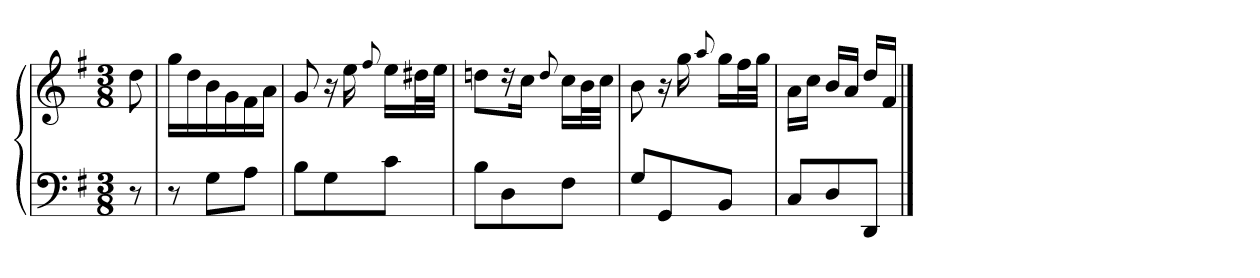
**kern	**kern
*part1	*part1
*staff2	*staff1
*clefF4	*clefG2
*k[f#]	*k[f#]
*M3/8	*M3/8
=	=
8r	8dd\
=1	=1
8r	16gg\LL
.	16dd\
8G\L	16b\
.	16g\
8A\J	16f#\
.	16a\JJ
=2	=2
8B\L	8g/
8G\	16r
.	16ee\
.	8qqff#/
8c\J	16ee\LL
.	32dd#X\L
.	32ee\JJJ
=3	=3
8B\L	8ddn\L
8D\	16r
.	16cc\Jk
.	8qqdd/
8F#\J	16cc\LL
.	32b\L
.	32cc\JJJ
=4	=4
8G/L	8b\
8GG/	16r
.	16gg\
.	8qqaa/
8BB/J	16gg\LL
.	32ff#\L
.	32gg\JJJ
!!LO:LB:g=z
=5	=5
8C/L	16a\LL
.	16cc\JJ
8D/	16b/LL
.	16a/JJ
8DD/J	16dd/LL
.	16f#/JJ
==	==
*-	*-
